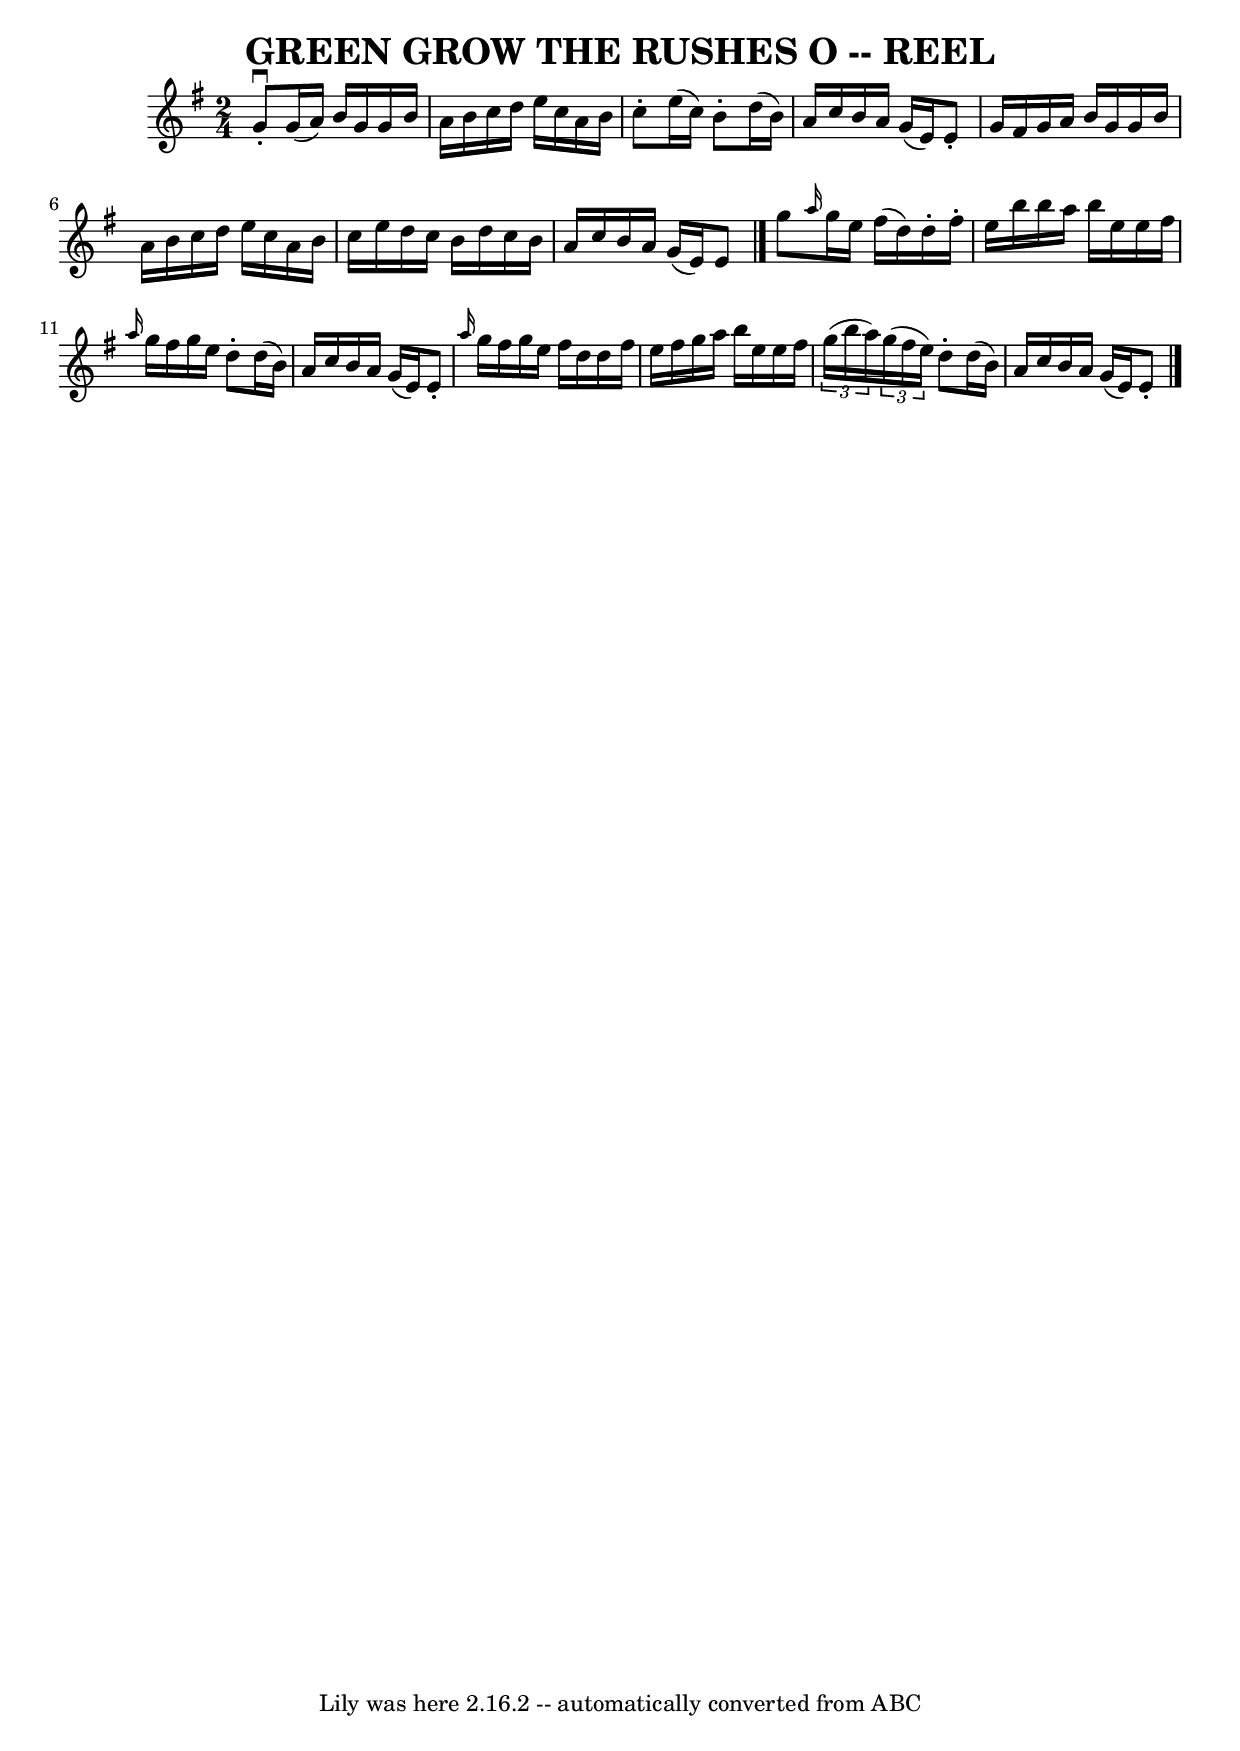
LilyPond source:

\version "2.16.2"
\include "Mammoth.ily"
\header {
  %% book = "Ryan's Mammoth Collection of Fiddle Tunes"
  crossRefNumber = "1"
  footnotes = ""
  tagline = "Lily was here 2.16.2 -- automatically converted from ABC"
  title = "GREEN GROW THE RUSHES O -- REEL"

}
voicedefault =  {


  \time 2/4 % %slurgraces 1
  
  \key g \major
 g'8^\downbow-. g'16 (a'16) b'16 g'16 g'16    
  b'16    |
  a'16 b'16 c''16 d''16 e''16 c''16 a'16    
  b'16    |
  c''8 -. e''16 (c''16) b'8 -. d''16 (b'16)  
  |
  a'16 c''16 b'16 a'16 g'16 (e'16) e'8 -.   
  |
  g'16 fis'16 g'16 a'16 b'16 g'16 g'16 b'16    
  |
  a'16 b'16 c''16 d''16 e''16 c''16 a'16 b'16    
  |
  c''16 e''16 d''16 c''16 b'16 d''16 c''16 b'16   
  |
  a'16 c''16 b'16 a'16 g'16 (e'16) e'8    
  \bar "|." g''8  \grace { a''16  
			 } g''16 e''16 fis''16 (d''16  
  -) d''16 -. fis''16 -.   |
  e''16 b''16 b''16 a''16    
  b''16 e''16 e''16 fis''16    |
  \grace { a''16  
	 } g''16    
  fis''16 g''16 e''16 d''8 -. d''16 (b'16)   |
  a'16    
  c''16 b'16 a'16 g'16 (e'16) e'8 -.   |
  \grace {    
    a''16  
  } g''16 fis''16 g''16 e''16 fis''16 d''16 d''16    
  fis''16    |
  e''16 fis''16 g''16 a''16 b''16 e''16    
  e''16 fis''16    |
  \times 2/3 { g''16 (b''16 a''16) 
	     }   
  \times 2/3 { g''16 (fis''16 e''16) 
	     } d''8 -. d''16 (b'16)  
  |
  a'16 c''16 b'16 a'16 g'16 (e'16) e'8 -.   
  \bar "|."   

}

\score{
  <<

    \context Staff="default"
    {
      \voicedefault 
      
    }

  >>
  \layout {
    
  }
  \midi {
  }

}
